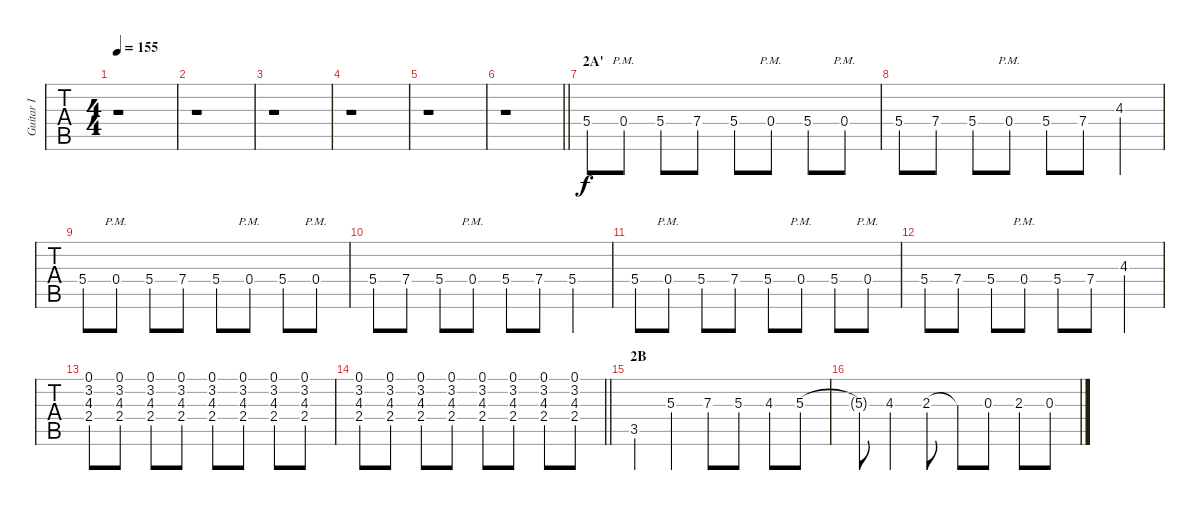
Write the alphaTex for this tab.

\track ("Guitar I" "Guitar I") {instrument distortionguitar}
\staff {tabs}
\tuning (E4 B3 G3 D3 A2 E2) {hide}
\ts (4 4)
\tempo 155
\clef g2
\ks g
r.1{dy f} |
r.1 |
r.1 |
r.1 |
r.1 |
\barLineRight lightlight
r.1 |
\section ("" "2A'")
5.4.8 0.4{pm}.8 5.4.8 7.4.8 5.4.8 0.4{pm}.8 5.4.8 0.4{pm}.8 |
5.4.8 7.4.8 5.4.8 0.4{pm}.8 5.4.8 7.4.8 4.3.4 |
5.4.8 0.4{pm}.8 5.4.8 7.4.8 5.4.8 0.4{pm}.8 5.4.8 0.4{pm}.8 |
5.4.8 7.4.8 5.4.8 0.4{pm}.8 5.4.8 7.4.8 5.4.4 |
5.4.8 0.4{pm}.8 5.4.8 7.4.8 5.4.8 0.4{pm}.8 5.4.8 0.4{pm}.8 |
5.4.8 7.4.8 5.4.8 0.4{pm}.8 5.4.8 7.4.8 4.3.4 |
(0.1 3.2 4.3 2.4).8 (0.1 3.2 4.3 2.4).8 (0.1 3.2 4.3 2.4).8 (0.1 3.2 4.3 2.4).8 (0.1 3.2 4.3 2.4).8 (0.1 3.2 4.3 2.4).8 (0.1 3.2 4.3 2.4).8 (0.1 3.2 4.3 2.4).8 |
\barLineRight lightlight
(0.1 3.2 4.3 2.4).8 (0.1 3.2 4.3 2.4).8 (0.1 3.2 4.3 2.4).8 (0.1 3.2 4.3 2.4).8 (0.1 3.2 4.3 2.4).8 (0.1 3.2 4.3 2.4).8 (0.1 3.2 4.3 2.4).8 (0.1 3.2 4.3 2.4).8 |
\section ("" "2B")
3.5.4 5.3.4 7.3.8 5.3.8 4.3.8 5.3.8 |
5.3{t}.8 4.3.4 2.3.8 2.3{t}.8 0.3.8 2.3.8 0.3.8
